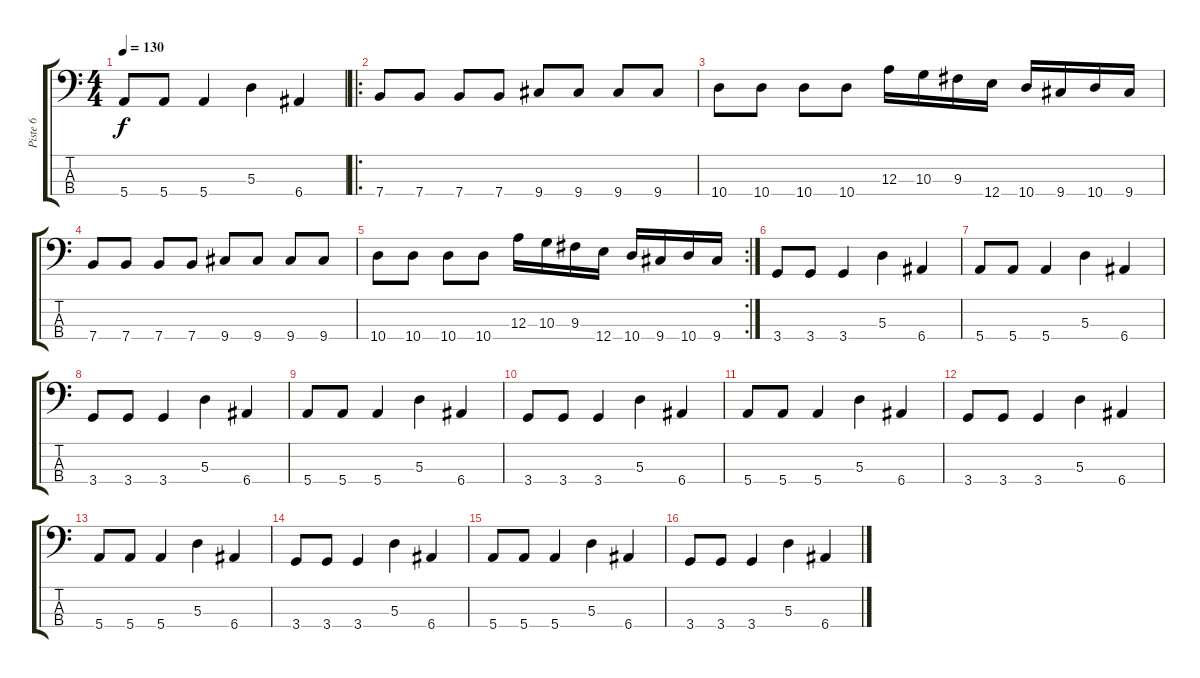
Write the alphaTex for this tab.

\track ("Piste 6" "Piste 6") {instrument electricbassfinger}
\staff {score tabs}
\tuning (G2 D2 A1 E1) {hide}
\ts (4 4)
\tempo 130
\clef f4
\ks c
5.4.8{dy f} 5.4.8 5.4.4 5.3.4 6.4.4 |
\ro
7.4.8 7.4.8 7.4.8 7.4.8 9.4.8 9.4.8 9.4.8 9.4.8 |
10.4.8 10.4.8 10.4.8 10.4.8 12.3.16 10.3.16 9.3.16 12.4.16 10.4.16 9.4.16 10.4.16 9.4.16 |
7.4.8 7.4.8 7.4.8 7.4.8 9.4.8 9.4.8 9.4.8 9.4.8 |
\rc 2
10.4.8 10.4.8 10.4.8 10.4.8 12.3.16 10.3.16 9.3.16 12.4.16 10.4.16 9.4.16 10.4.16 9.4.16 |
3.4.8 3.4.8 3.4.4 5.3.4 6.4.4 |
5.4.8 5.4.8 5.4.4 5.3.4 6.4.4 |
3.4.8 3.4.8 3.4.4 5.3.4 6.4.4 |
5.4.8 5.4.8 5.4.4 5.3.4 6.4.4 |
3.4.8 3.4.8 3.4.4 5.3.4 6.4.4 |
5.4.8 5.4.8 5.4.4 5.3.4 6.4.4 |
3.4.8 3.4.8 3.4.4 5.3.4 6.4.4 |
5.4.8 5.4.8 5.4.4 5.3.4 6.4.4 |
3.4.8 3.4.8 3.4.4 5.3.4 6.4.4 |
5.4.8 5.4.8 5.4.4 5.3.4 6.4.4 |
3.4.8 3.4.8 3.4.4 5.3.4 6.4.4
